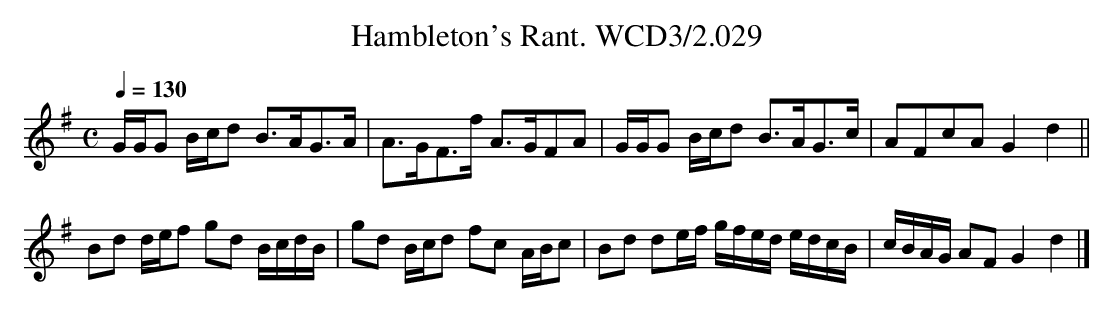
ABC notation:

X:1
T:Hambleton's Rant. WCD3/2.029
M:C
L:1/8
Q:1/4=130
K:G
G/G/G B/c/d B>AG>A|A>GF>f A>GFA|G/G/G B/c/d B>AG>c|AFcA G2d2||
Bd d/e/f gd B/c/d/B/|gd B/c/d fc A/B/c|Bd de/f/ g/f/e/d/ e/d/c/B/|\
c/B/A/G/ AF G2 d2|]
